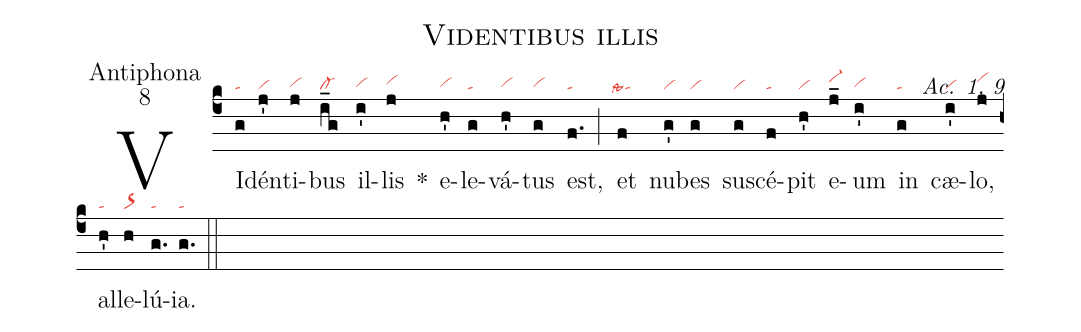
name: Videntibus illis;
office-part: Antiphona;
mode: 8;
commentary: Ac. 1, 9;
nabc-lines: 1;
%%
(c4)
VI(g|ta)dén(j'|vi)ti(j|vihg)bus(i_g|cl-) il(i'|vihg)lis(j|vihh) *()
e(h'|vihg)le(g|ta)vá(h'|vihg)tus(g|vihg) est,(f.|ta) (;)
et(f|``talssta4) nu(g'|vi)bes(g|vi) su(g|vi)scé(f|ta)pit(h'|vi) e(j_|vi-hi)um(i'|vihg) in(g|ta) cæ(i'|vi)lo,(j|vihi) al(h'|ta)le(h|or>)lú(g.|ta)ia.(g.|ta) (::)
